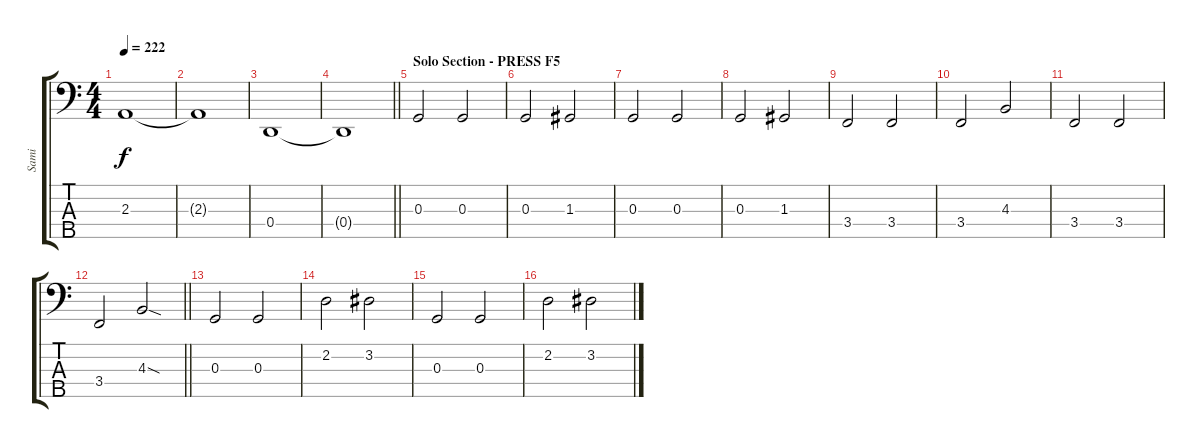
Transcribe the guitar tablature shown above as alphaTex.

\track ("Sami" "Sami") {instrument electricbassfinger}
\staff {score tabs}
\tuning (F2 C2 G1 D1 A0) {hide}
\ts (4 4)
\tempo 222
\clef f4
\ks c
2.3.1{dy f} |
2.3{t}.1 |
0.4.1 |
\barLineRight lightlight
0.4{t}.1 |
\section ("" "Solo Section - PRESS F5")
0.3.2 0.3.2 |
0.3.2 1.3.2 |
0.3.2 0.3.2 |
0.3.2 1.3.2 |
3.4.2 3.4.2 |
3.4.2 4.3.2 |
3.4.2 3.4.2 |
\barLineRight lightlight
3.4.2 4.3{sod}.2 |
\section ("" "")
0.3.2 0.3.2 |
2.2.2 3.2.2 |
0.3.2 0.3.2 |
2.2.2 3.2.2
